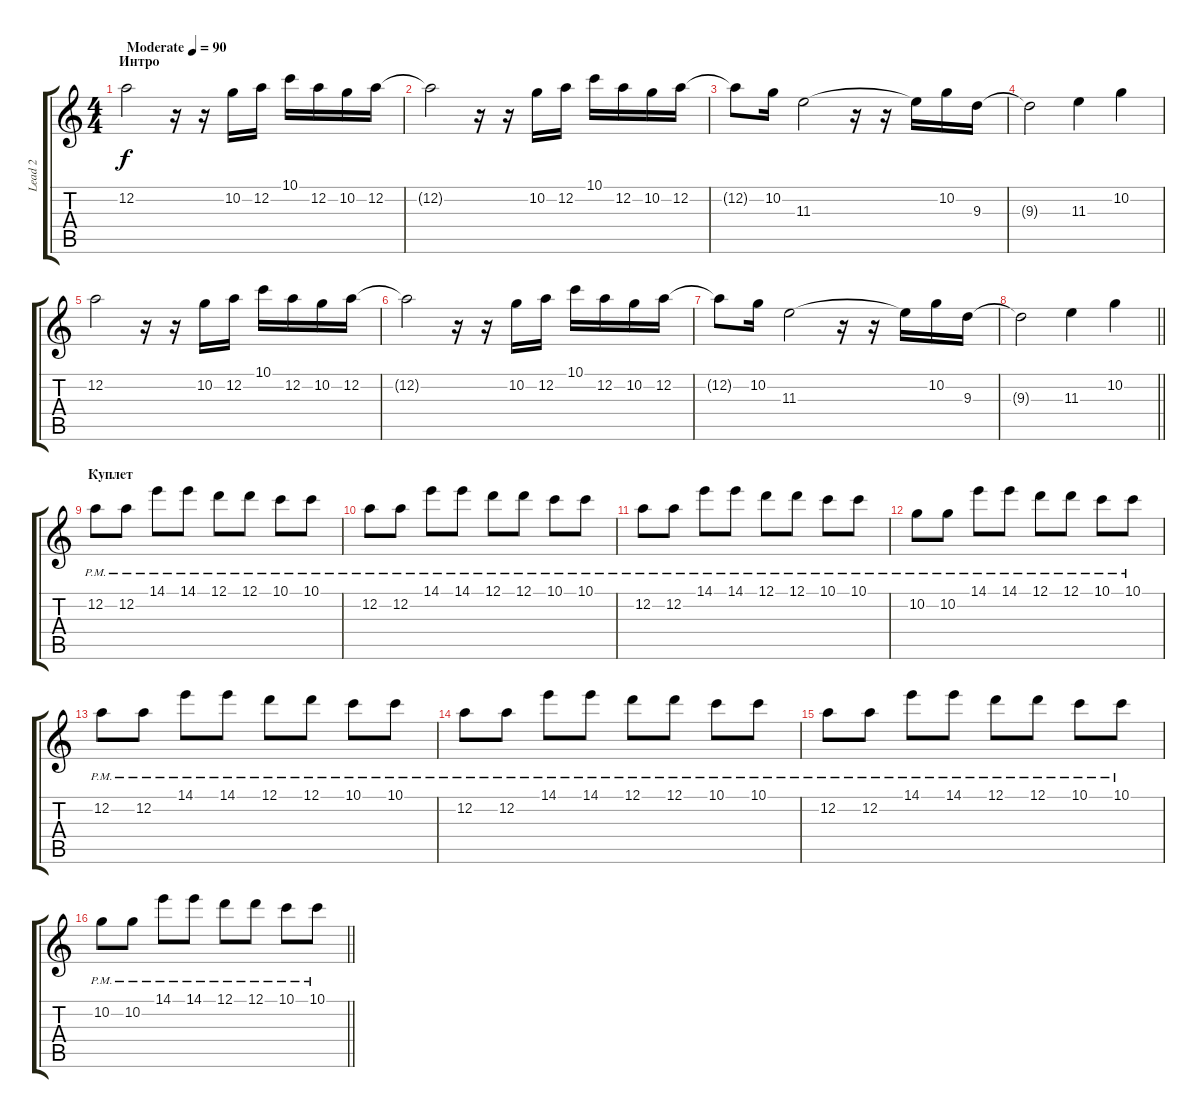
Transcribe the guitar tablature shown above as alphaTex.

\track ("Lead 2" "Lead 2") {instrument overdrivenguitar}
\staff {score tabs}
\tuning (D4 A3 F3 C3 G2 D2) {hide}
\ts (4 4)
\section ("" "Интро")
\tempo (90 "Moderate")
\clef g2
\ks c
12.2.2{dy f instrument overdrivenguitar} r.16 r.16 10.2.16 12.2.16 10.1.16 12.2.16 10.2.16 12.2.16 |
12.2{t}.2 r.16 r.16 10.2.16 12.2.16 10.1.16 12.2.16 10.2.16 12.2.16 |
12.2{t}.8 10.2.16 11.3.2 r.16 r.16 11.3{t}.16 10.2.16 9.3.16 |
9.3{t}.2 11.3.4 10.2.4 |
12.2.2 r.16 r.16 10.2.16 12.2.16 10.1.16 12.2.16 10.2.16 12.2.16 |
12.2{t}.2 r.16 r.16 10.2.16 12.2.16 10.1.16 12.2.16 10.2.16 12.2.16 |
12.2{t}.8 10.2.16 11.3.2 r.16 r.16 11.3{t}.16 10.2.16 9.3.16 |
\barLineRight lightlight
9.3{t}.2 11.3.4 10.2.4 |
\section ("" "Куплет")
12.2{pm}.8 12.2{pm}.8 14.1{pm}.8 14.1{pm}.8 12.1{pm}.8 12.1{pm}.8 10.1{pm}.8 10.1{pm}.8 |
12.2{pm}.8 12.2{pm}.8 14.1{pm}.8 14.1{pm}.8 12.1{pm}.8 12.1{pm}.8 10.1{pm}.8 10.1{pm}.8 |
12.2{pm}.8 12.2{pm}.8 14.1{pm}.8 14.1{pm}.8 12.1{pm}.8 12.1{pm}.8 10.1{pm}.8 10.1{pm}.8 |
10.2{pm}.8 10.2{pm}.8 14.1{pm}.8 14.1{pm}.8 12.1{pm}.8 12.1{pm}.8 10.1{pm}.8 10.1{pm}.8 |
12.2{pm}.8 12.2{pm}.8 14.1{pm}.8 14.1{pm}.8 12.1{pm}.8 12.1{pm}.8 10.1{pm}.8 10.1{pm}.8 |
12.2{pm}.8 12.2{pm}.8 14.1{pm}.8 14.1{pm}.8 12.1{pm}.8 12.1{pm}.8 10.1{pm}.8 10.1{pm}.8 |
12.2{pm}.8 12.2{pm}.8 14.1{pm}.8 14.1{pm}.8 12.1{pm}.8 12.1{pm}.8 10.1{pm}.8 10.1{pm}.8 |
\barLineRight lightlight
10.2{pm}.8 10.2{pm}.8 14.1{pm}.8 14.1{pm}.8 12.1{pm}.8 12.1{pm}.8 10.1{pm}.8 10.1{pm}.8
